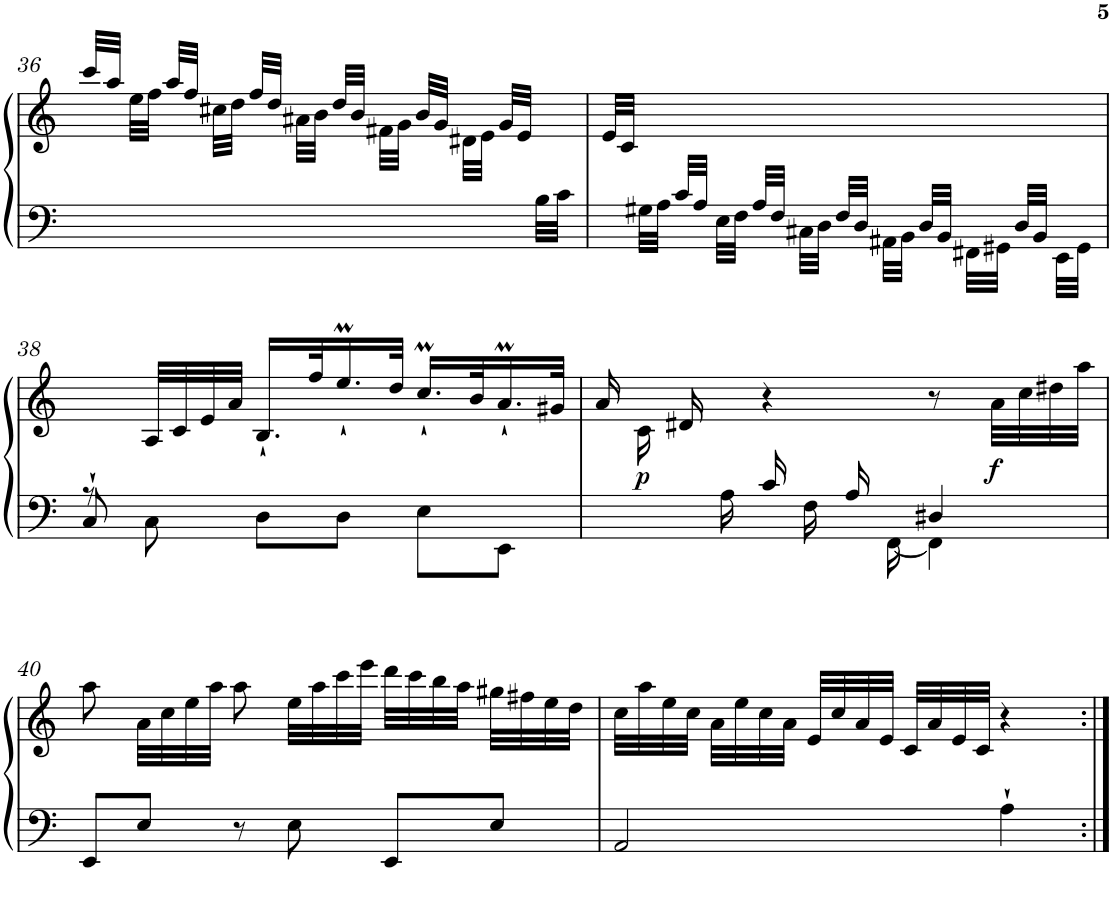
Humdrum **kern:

**kern	**kern	**dynam
*part1	*part1	*part1
*staff2	*staff1	*staff1/2
*I"Фортепиано	*	*
!!LO:PB:g=z
*clefF4	*clefG2	*
*k[]	*k[]	*
*M3/4	*M3/4	*
=36	=36	=36
*^	*	*
8.ryy	2.ryy	32ccc/LLL	.
.	.	32aa/JJJ	.
.	.	32ee\LLL	.
.	.	32ff\JJJ	.
.	.	32aa/LLL	.
.	.	32ff/JJJ	.
.	.	32cc#X\LLL	.
.	.	32dd\JJJ	.
.	.	32ff/LLL	.
.	.	32dd/JJJ	.
.	.	32a#X\LLL	.
.	.	32b\JJJ	.
.	.	32dd/LLL	.
.	.	32b/JJJ	.
.	.	32f#X\LLL	.
.	.	32g\JJJ	.
.	.	32b/LLL	.
.	.	32g/JJJ	.
.	.	32d#X\LLL	.
.	.	32e\JJJ	.
.	.	32g/LLL	.
.	.	32e/JJJ	.
32B\LLL	.	16ryy	.
32c\JJJ	.	.	.
*v	*v	*	*
=37	=37	=37
*	*^	*
16ryy	2.ryy	32e/LLL	.
.	.	32c/JJJ	.
32G#X\LLL	.	2ryy	.
32A\JJJ	.	.	.
32c/LLL	.	.	.
32A/JJJ	.	.	.
32E\LLL	.	.	.
32F\JJJ	.	.	.
32A/LLL	.	.	.
32F/JJJ	.	.	.
32C#X\LLL	.	.	.
32D\JJJ	.	.	.
32F/LLL	.	.	.
32D/JJJ	.	.	.
32AA#X\LLL	.	.	.
32BB\JJJ	.	.	.
32D/LLL	.	.	.
32BB/JJJ	.	.	.
32FF#X\LLL	.	8.ryy	.
32GG#X\JJJ	.	.	.
32D/LLL	.	.	.
32BB/JJJ	.	.	.
32EE\LLL	.	.	.
32GG#\JJJ	.	.	.
*	*v	*v	*
!!LO:LB:g=z
=38	=38	=38
*^	*	*
8r	8C`/	8ryy	.
2ryy	8C\	32A/LLL	.
.	.	32c/	.
.	.	32e/	.
.	.	32a/JJJ	.
.	8D\L	16.B`/LL	.
.	.	32ff/K	.
.	8D\J	16.eem`/	.
.	.	32dd/JJk	.
.	8E\L	16.ccM`/LL	.
.	.	32b/K	.
8ryy	8EE\J	16.aM`/	.
.	.	32g#X/JJk	.
=39	=39	=39	=39
*	*^	*	*
8.ryy	4ryy	2ryy	16a/	.
!	!	!	!	!LO:DY:b
.	.	.	16c\	p
.	.	.	16d#X/	.
16A\	.	.	16ryy	.
2ryy	16c/	.	4r	.
.	16F\	.	.	.
.	16A/	.	.	.
.	[16FF\	.	.	.
.	4FF\]	4D#X/	8r	.
!	!	!	!	!LO:DY:b
.	.	.	32a\LLL	f
.	.	.	32cc\	.
.	.	.	32dd#X\	.
.	.	.	32aa\JJJ	.
*v	*v	*v	*	*
!!LO:LB:g=z
=40	=40	=40
8EE/L	8aa\	.
8E/J	32a\LLL	.
.	32cc\	.
.	32ee\	.
.	32aa\JJJ	.
8r	8aa\	.
8E\	32ee\LLL	.
.	32aa\	.
.	32ccc\	.
.	32eee\JJJ	.
8EE/L	32ddd\LLL	.
.	32ccc\	.
.	32bb\	.
.	32aa\JJJ	.
8E/J	32gg#X\LLL	.
.	32ff#X\	.
.	32ee\	.
.	32dd\JJJ	.
=41	=41	=41
2AA/	32cc\LLL	.
.	32aa\	.
.	32ee\	.
.	32cc\JJJ	.
.	32a\LLL	.
.	32ee\	.
.	32cc\	.
.	32a\JJJ	.
.	32e/LLL	.
.	32cc/	.
.	32a/	.
.	32e/JJJ	.
.	32c/LLL	.
.	32a/	.
.	32e/	.
.	32c/JJJ	.
4A`\	4r	.
=:|!	=:|!	=:|!
*-	*-	*-
